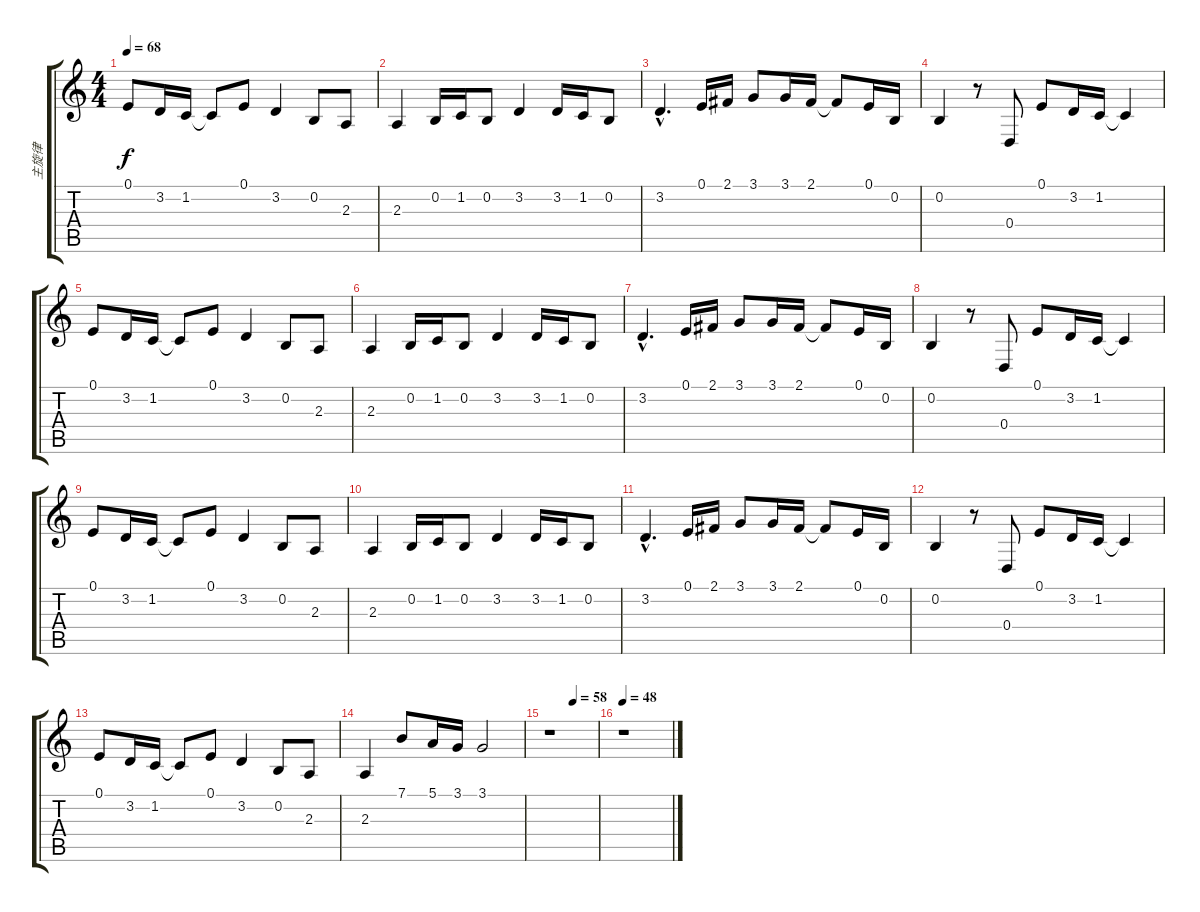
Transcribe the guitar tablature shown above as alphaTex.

\track ("主旋律" "主旋律") {instrument choiraahs}
\staff {score tabs}
\tuning (E4 B3 G3 D3 A2 E2) {hide}
\ts (4 4)
\tempo 68
\clef g2
\ks c
0.1.8{dy f} 3.2.16 1.2.16 1.2{t}.8 0.1.8 3.2.4 0.2.8 2.3.8 |
2.3.4 0.2.16 1.2.16 0.2.8 3.2.4 3.2.16 1.2.16 0.2.8 |
3.2{hac}.4{d} 0.1.16 2.1.16 3.1.8 3.1.16 2.1.16 2.1{t}.8 0.1.16 0.2.16 |
0.2.4 r.8 0.4.8 0.1.8 3.2.16 1.2.16 1.2{t}.4 |
0.1.8 3.2.16 1.2.16 1.2{t}.8 0.1.8 3.2.4 0.2.8 2.3.8 |
2.3.4 0.2.16 1.2.16 0.2.8 3.2.4 3.2.16 1.2.16 0.2.8 |
3.2{hac}.4{d} 0.1.16 2.1.16 3.1.8 3.1.16 2.1.16 2.1{t}.8 0.1.16 0.2.16 |
0.2.4 r.8 0.4.8 0.1.8 3.2.16 1.2.16 1.2{t}.4 |
0.1.8 3.2.16 1.2.16 1.2{t}.8 0.1.8 3.2.4 0.2.8 2.3.8 |
2.3.4 0.2.16 1.2.16 0.2.8 3.2.4 3.2.16 1.2.16 0.2.8 |
3.2{hac}.4{d} 0.1.16 2.1.16 3.1.8 3.1.16 2.1.16 2.1{t}.8 0.1.16 0.2.16 |
0.2.4 r.8 0.4.8 0.1.8 3.2.16 1.2.16 1.2{t}.4 |
0.1.8 3.2.16 1.2.16 1.2{t}.8 0.1.8 3.2.4 0.2.8 2.3.8 |
2.3.4 7.1.8 5.1.16 3.1.16 3.1.2 |
\tempo (58 0.5)
r.1 |
\tempo 48
r.1
